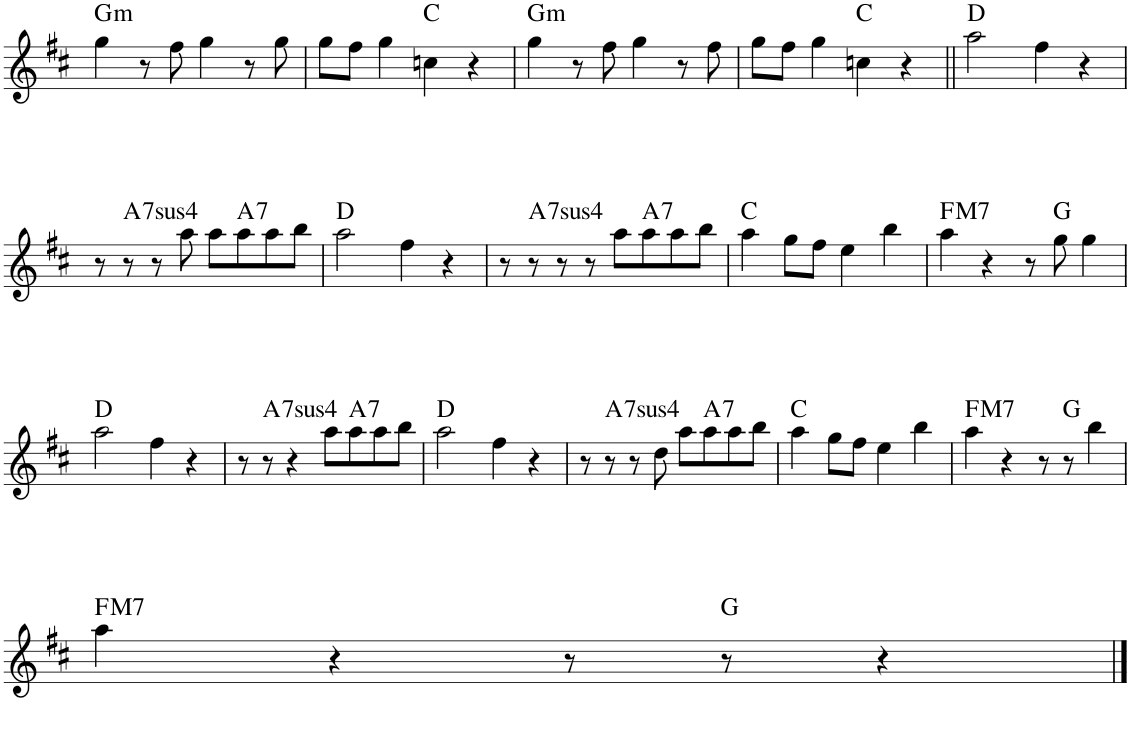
**kern	**harte
*part1	*part1
*staff1	*
*I"Piano	*
*I'Pno.	*
!!LO:PB:g=z
*clefG2	*
*k[f#c#]	*
*M4/4	*
=42	=42
!	!LO:H:kt=m
4gg\	G:min
8r	.
8ff#\	.
4gg\	.
8r	.
8gg\	.
=43	=43
8gg\L	.
8ff#\J	.
4gg\	.
4ccn\	C:maj
4r	.
=44	=44
!	!LO:H:kt=m
4gg\	G:min
8r	.
8ff#\	.
4gg\	.
8r	.
8ff#\	.
=45	=45
8gg\L	.
8ff#\J	.
4gg\	.
4ccn\	C:maj
4r	.
=46||	=46||
2aa\	D:maj
4ff#\	.
4r	.
!!LO:LB:g=z
=47	=47
8r	.
!	!LO:H:kt=74
8r	A:sus4(7)
8r	.
8aa\	.
8aa\L	.
!	!LO:H:kt=7
8aa\	A:7
8aa\	.
8bb\J	.
=48	=48
2aa\	D:maj
4ff#\	.
4r	.
=49	=49
8r	.
!	!LO:H:kt=74
8r	A:sus4(7)
8r	.
8r	.
8aa\L	.
!	!LO:H:kt=7
8aa\	A:7
8aa\	.
8bb\J	.
=50	=50
4aa\	C:maj
8gg\L	.
8ff#\J	.
4ee\	.
4bb\	.
=51	=51
!	!LO:H:kt=M7
4aa\	F:maj7
4r	.
8r	.
8gg\	G:maj
4gg\	.
!!LO:LB:g=z
=52	=52
2aa\	D:maj
4ff#\	.
4r	.
=53	=53
8r	.
!	!LO:H:kt=74
8r	A:sus4(7)
4r	.
8aa\L	.
!	!LO:H:kt=7
8aa\	A:7
8aa\	.
8bb\J	.
=54	=54
2aa\	D:maj
4ff#\	.
4r	.
=55	=55
8r	.
!	!LO:H:kt=74
8r	A:sus4(7)
8r	.
8dd\	.
8aa\L	.
!	!LO:H:kt=7
8aa\	A:7
8aa\	.
8bb\J	.
=56	=56
4aa\	C:maj
8gg\L	.
8ff#\J	.
4ee\	.
4bb\	.
=57	=57
!	!LO:H:kt=M7
4aa\	F:maj7
4r	.
8r	.
8r	G:maj
4bb\	.
!!LO:LB:g=z
=58	=58
!	!LO:H:kt=M7
4aa\	F:maj7
4r	.
8r	.
8r	G:maj
4r	.
==	==
*-	*-
